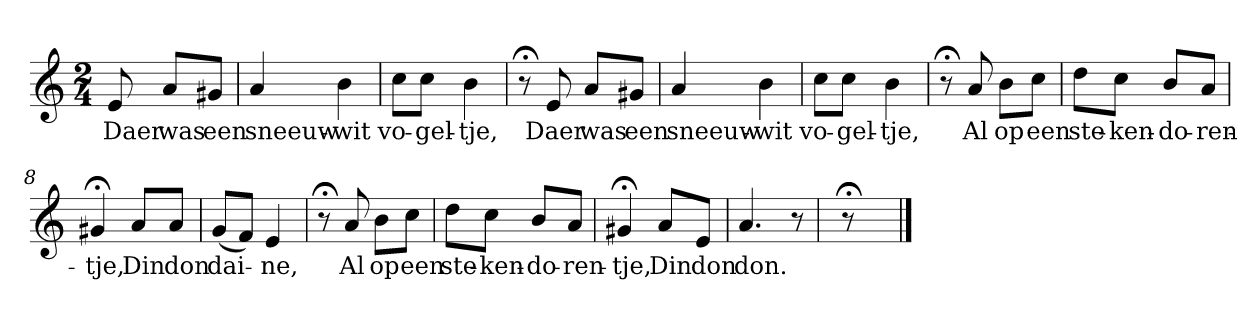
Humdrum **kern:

**kern	**text
*part1	*part1
*staff1	*staff1
*k[]	*
*a:	*
*M2/4	*
*MM120	*
=	=
8e	Daer
8aL	was
8g#XJ	een
=1	=1
4a	sneeuw-
4b	-wit
=2	=2
8ccL	vo-
8ccJ	-gel-
4b	-tje,
=3	=3
8r;<	.
8e	Daer
8aL	was
8g#XJ	een
=4	=4
4a	sneeuw-
4b	-wit
=5	=5
8ccL	vo-
8ccJ	-gel-
4b	-tje,
=6	=6
8r;<	.
8a	Al
8bL	op
8ccJ	een
=7	=7
8ddL	ste-
8ccJ	-ken-
8bL	-do-
8aJ	-ren-
=8	=8
4g#X;<	-tje,
8aL	Din
8aJ	don
=9	=9
(8gL	dai-
8fJ)	.
4e	-ne,
=10	=10
8r;<	.
8a	Al
8bL	op
8ccJ	een
=11	=11
8ddL	ste-
8ccJ	-ken-
8bL	-do-
8aJ	-ren-
=12	=12
4g#X;<	-tje,
8aL	Din
8eJ	don
=13	=13
4.a	don.
8r	.
=14	=14
8r;<	.
==	==
*-	*-
